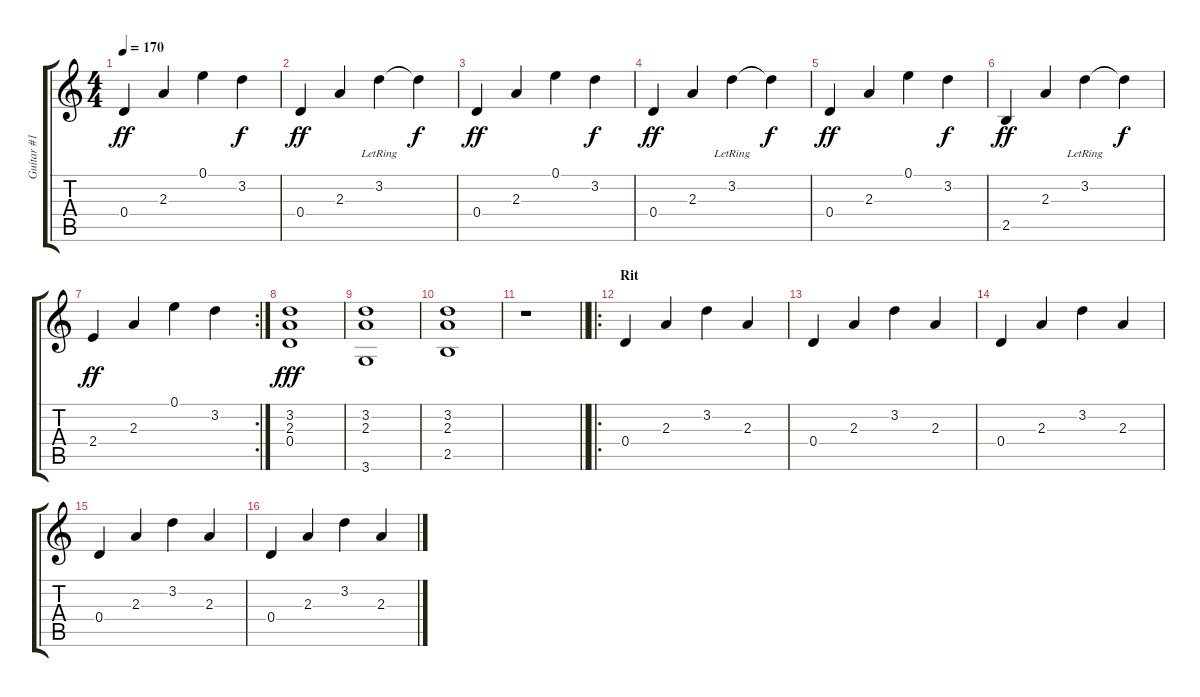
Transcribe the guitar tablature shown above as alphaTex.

\track ("Guitar #1" "Guitar #1") {instrument electricguitarclean}
\staff {score tabs}
\tuning (E4 B3 G3 D3 A2 E2) {hide}
\ts (4 4)
\tempo 170
\clef g2
\ks c
0.4.4{dy ff} 2.3.4 0.1.4 3.2.4{dy f} |
0.4.4{dy ff} 2.3.4 3.2{lr}.4 3.2{t}.4{dy f} |
0.4.4{dy ff} 2.3.4 0.1.4 3.2.4{dy f} |
0.4.4{dy ff} 2.3.4 3.2{lr}.4 3.2{t}.4{dy f} |
0.4.4{dy ff} 2.3.4 0.1.4 3.2.4{dy f} |
2.5.4{dy ff} 2.3.4 3.2{lr}.4 3.2{t}.4{dy f} |
\rc 2
2.4.4{dy ff} 2.3.4 0.1.4 3.2.4 |
(3.2 2.3 0.4).1{dy fff} |
(3.2 2.3 3.6).1 |
(3.2 2.3 2.5).1 |
\barLineRight lightlight
r.1 |
\ro
\section ("" "Rit")
0.4.4 2.3.4 3.2.4 2.3.4 |
0.4.4 2.3.4 3.2.4 2.3.4 |
0.4.4 2.3.4 3.2.4 2.3.4 |
0.4.4 2.3.4 3.2.4 2.3.4 |
0.4.4 2.3.4 3.2.4 2.3.4
